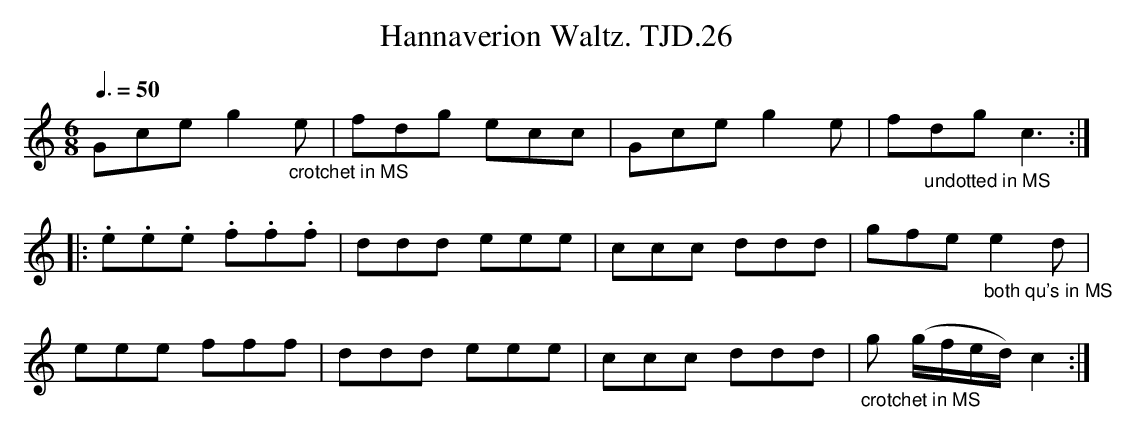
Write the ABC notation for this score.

X:1
T:Hannaverion Waltz. TJD.26
M:6/8
L:1/8
Q:3/8=50
K:C major
Gceg2"_crotchet in MS"e|fdg ecc|Gceg2e|f"_undotted in MS"dg c3:|!
|:.e.e.e .f.f.f|ddd eee|ccc ddd|gfe "_both qu's in MS"e2d|!
eee fff|ddd eee|ccc ddd|"_crotchet in MS"g (g/f/e/d/)c2:|]
